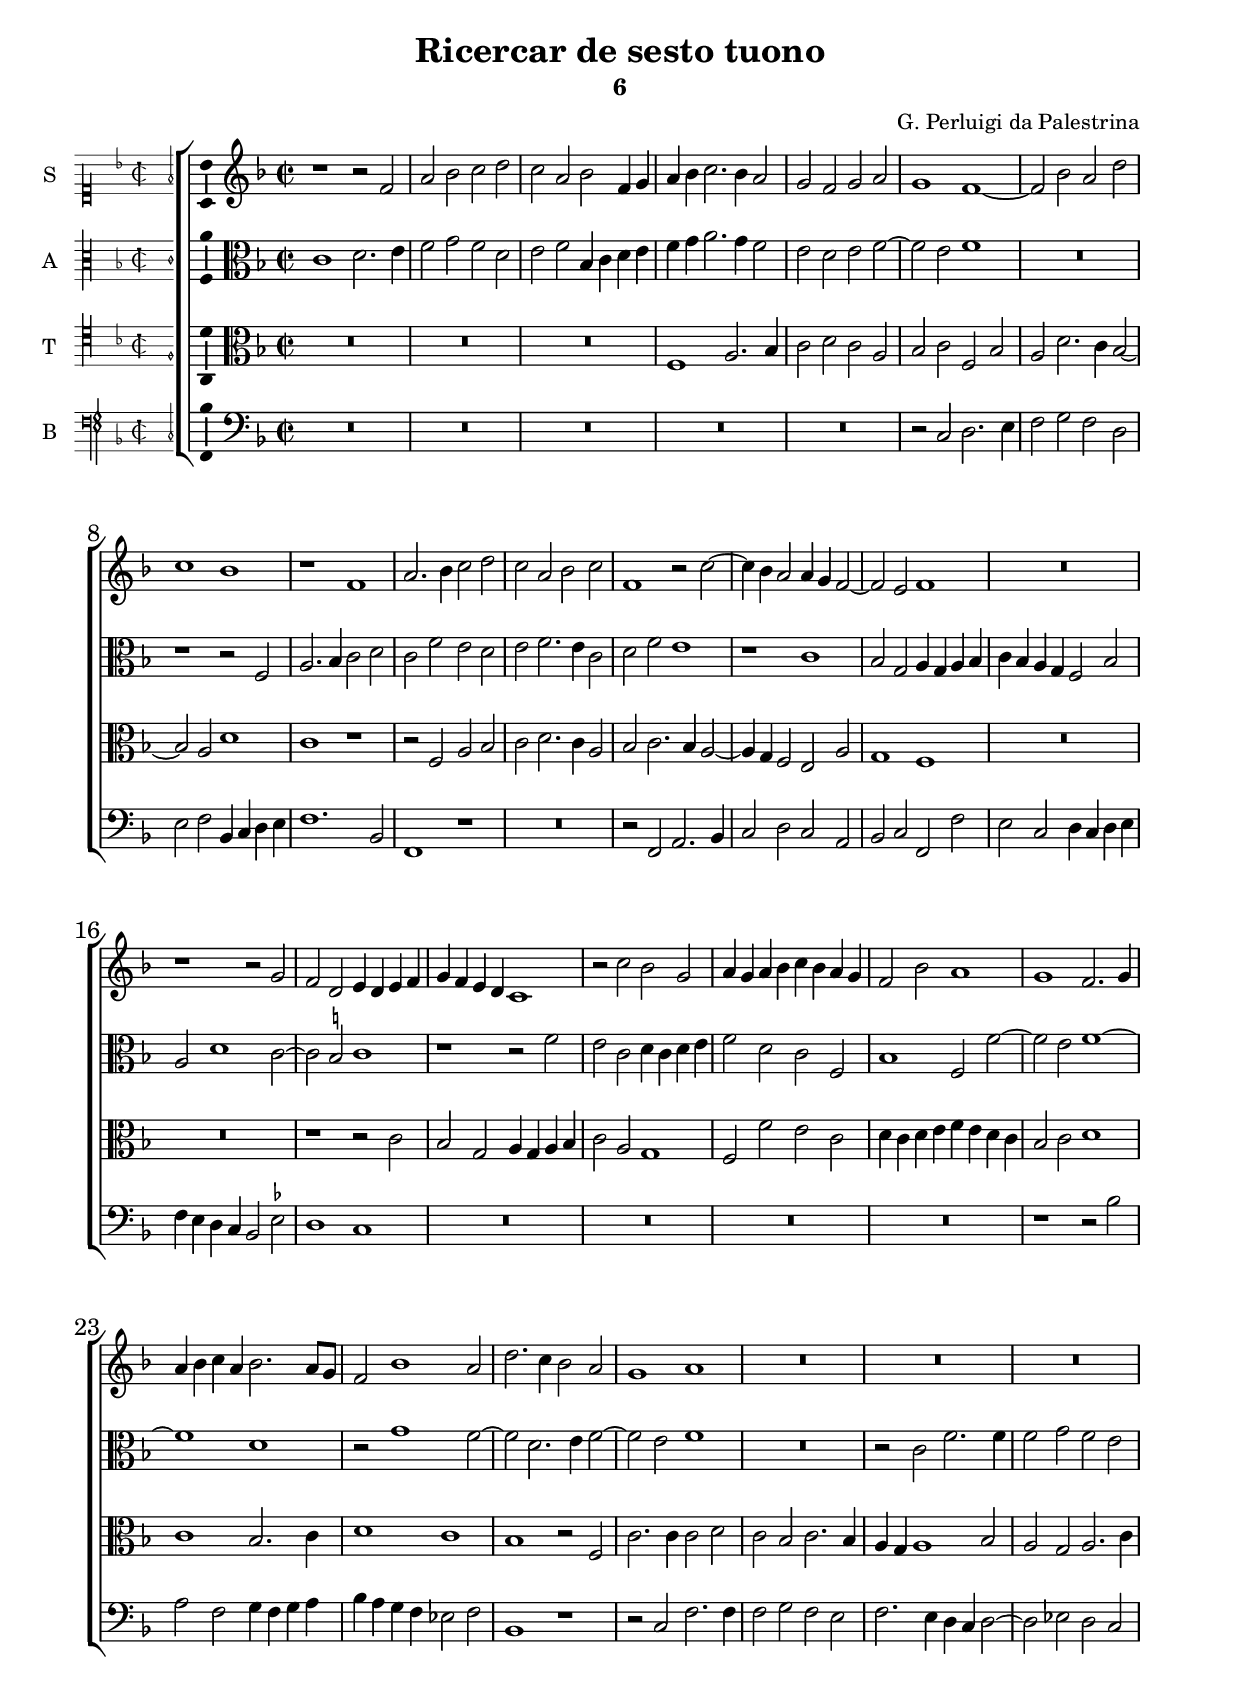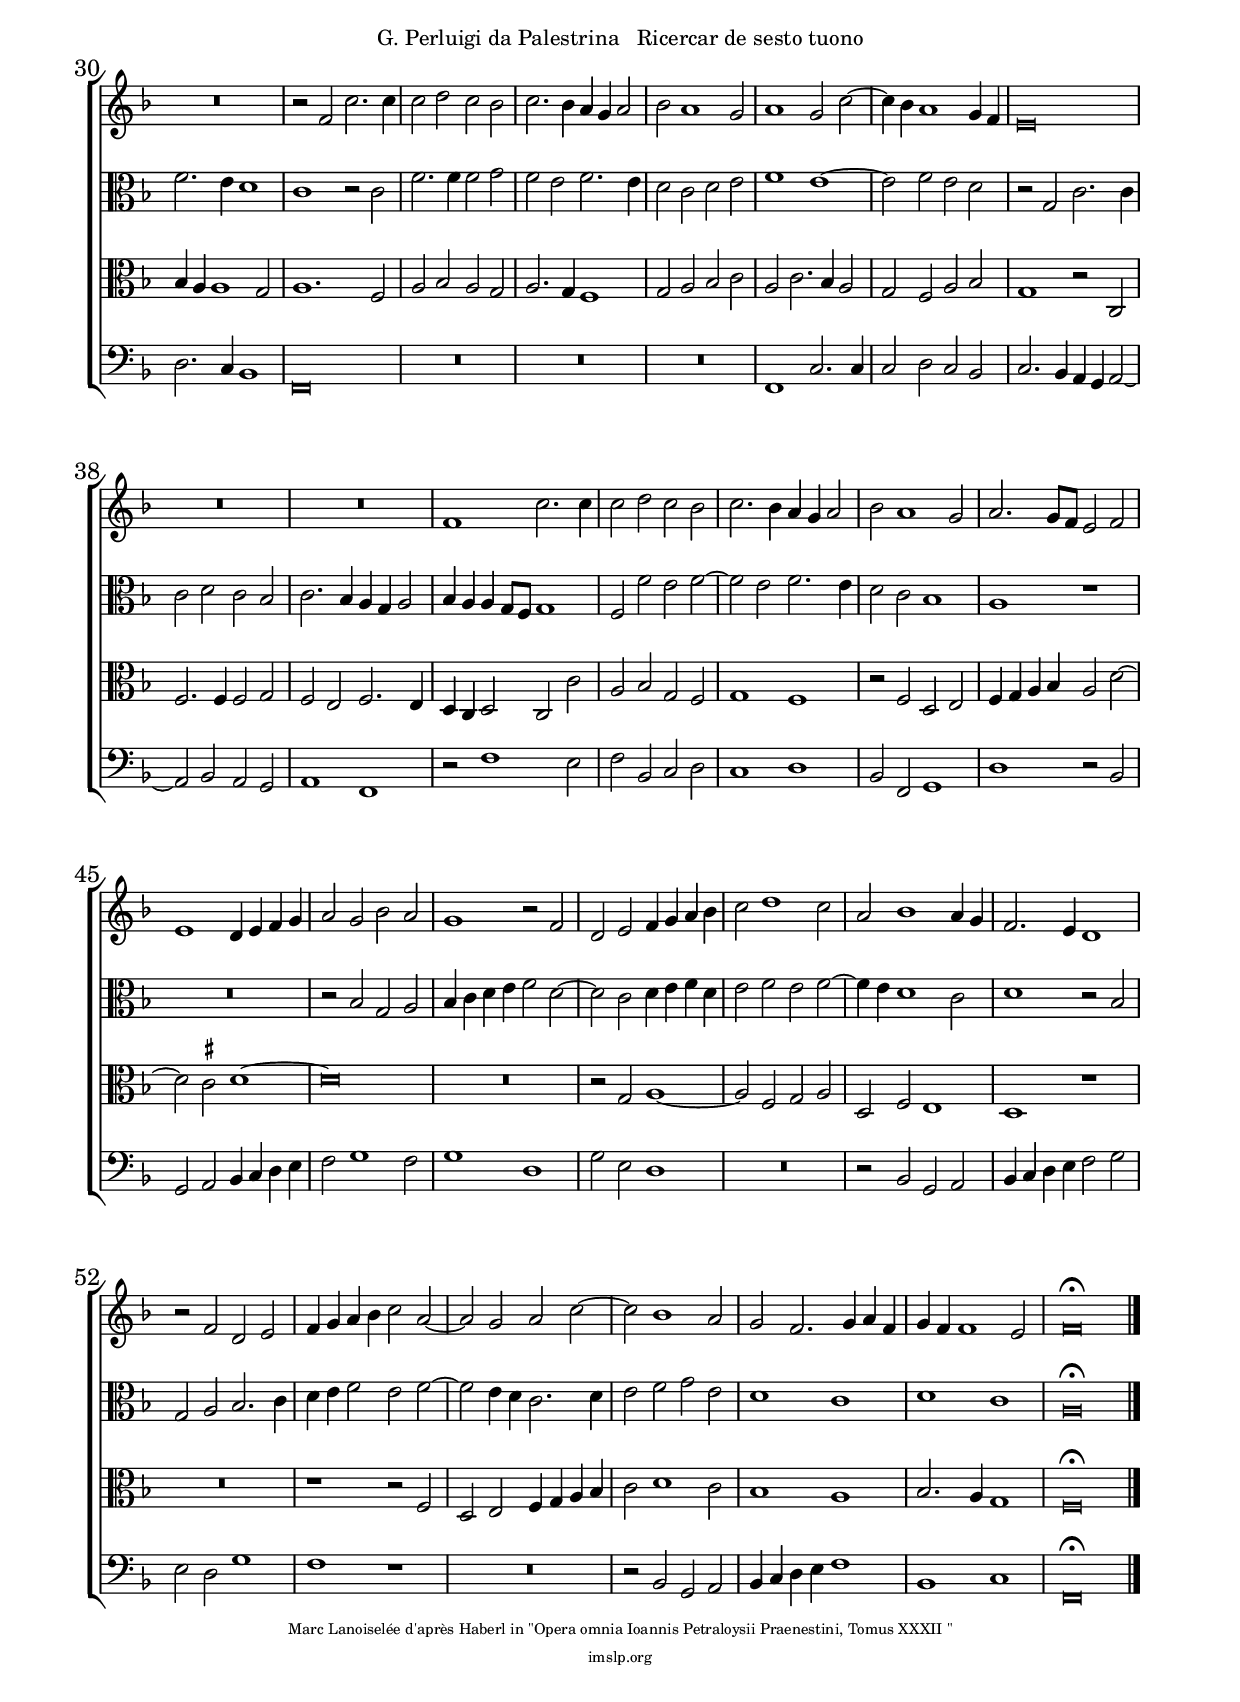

\paper {
  
  %indent = 20\mm  
  line-width = 176\mm		%160
  ragged-bottom = ##t
    oddHeaderMarkup = \markup \fill-line {
  % interpret markup if its not first page of the current book(part)
  \on-the-fly #not-first-page \line { "'"  \fromproperty #'header:title
"'" }
  }
  evenHeaderMarkup = \markup \fill-line {
  % interpret markup if its not first page of the current book(part)
  \on-the-fly #not-first-page \line {  \fromproperty #'header:composer " " \fromproperty #'header:title
 }
  }
  system-system-spacing = #'((basic-distance . 15) (padding . 1))
  bottom-margin = 15\mm
  
}

\layout {
  
   \context {
   \Score
   \override SpacingSpanner.common-shortest-duration =
    #(ly:make-moment 1/2)
  }
   %}
  \context {
  \Voice
  \consists "Ambitus_engraver"
  \override StaffSymbol.thickness = #1.75
  }
}


\version "2.19.40"

#(set-global-staff-size 18.5)

\header {
  
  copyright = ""
  
  title = "Ricercar de sesto tuono"
  
  subtitle = "6"
  
  composer = "G. Perluigi da Palestrina"
  
  arranger = ""
  
  instrument = ""
  
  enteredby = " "
  
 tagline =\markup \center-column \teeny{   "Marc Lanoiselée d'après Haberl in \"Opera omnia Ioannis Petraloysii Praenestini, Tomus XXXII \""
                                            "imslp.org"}
  % metre = "metre"
  
  % opus = "opus"
  
  %piece = "Tragédie David et Jonathas 1688"
  
  % poet = "poet"
  
  %copyright = \markup { \fontsize #-3 "non-commercial copy Welcome. Arrangement Marc  Lanoiselée d'après fond Philidor BNF"}
  
  
  
  
  
}



%///////////////Outils pour Parties///////////////// 

%\partial 4*2 \repeat volta 2{  

%\alternative{{\partial 4*1 fin1 }  { fin2  \bar "|." }} 

%\set Staff.clefTransposition = #7

%^\markup{\center-column { (tr) }}

%\set Score.repeatCommands = #'((volta "1") ) 

%\set Score.repeatCommands = #'((volta #f))

%/////////////////////////////////////////////////////
ficta = { \once \set suggestAccidentals = ##t }
hem = ^\markup{  \pad-around #0.4 \rotate # -90  "[ "}  %hémiole sur une note

delb =\override Staff.BarLine.transparent = ##t %bar transparent
adelb = \revert Staff.BarLine.transparent      %fin bar transparent

Cbarre={  \numericTimeSignature  %C barré aves 4/2
  \time 2/1
  \once \override Staff.TimeSignature.stencil = #ly:text-interface::print 
  \once \override Staff.TimeSignature.text = \markup \musicglyph 
#"timesig.C22" 
  \time 4/2 }

%************PartieUn**********************************
IncipitPartieUn ={ 
  
  \time 2/2
  \clef "petrucci-c1"
  \key f \major
  f'2}

PartieUn = {
  \override NoteHead.style = #'baroque
  \override Score.BarNumber.font-size = #1
 \clef "treble"
 \key f \major
 \time 4/2
 \Cbarre
  r1 r2  f'2  |  % 1
 a'2 bes'2 c''2 d''2  |  % 2
 c''2 a'2 bes'2 f'4 g'4  |  % 3
 a'4 bes'4 c''2. bes'4 a'2  |  % 4
 g'2 f'2 g'2 a'2  |  % 5
 g'1 f'1 ~ |  % 6
 f'2 bes'2 a'2 d''2  |  % 7
 %\break
 c''1 bes'1  |  % 8
 r1  f'1  |  % 9
 a'2. bes'4 c''2 d''2  |  % 10
 c''2 a'2 bes'2 c''2  |  % 11
 f'1 r2  c''2 ~ |  % 12
 c''4 bes'4 a'2 a'4 g'4 f'2 ~ |  % 13
 f'2 e'2 f'1  |  % 14
 %\break
 R\breve   |  % 15
 r1 r2  g'2  |  % 16
 f'2 d'2 e'4 d'4 e'4 f'4  |  % 17
 g'4 f'4 e'4 d'4 c'1  |  % 18
 r2  c''2 bes'2 g'2  |  % 19
 a'4 g'4 a'4 bes'4 c''4 bes'4 a'4 g'4  |  % 20
 f'2 bes'2 a'1  |  % 21
 %\break
 g'1 f'2. g'4  |  % 22
 a'4 bes'4 c''4 a'4 bes'2. a'8 g'8  |  % 23
 f'2 bes'1 a'2  |  % 24
 d''2. c''4 bes'2 a'2  |  % 25
 g'1 a'1  |  % 26
 R\breve   |  % 27
 R\breve   |  % 28
 %\break
 R\breve*2   |  % 29
 
 r2  f'2 c''2. c''4  |  % 31
 c''2 d''2 c''2 bes'2  |  % 32
 c''2. bes'4 a'4 g'4 a'2  |  % 33
 bes'2 a'1 g'2  |  % 34
 a'1 g'2 c''2 ~ |  % 35
 %\break
 c''4 bes'4 a'1 g'4 f'4  |  % 36
 e'\breve  |  % 37
 R\breve*2   |  % 38
 
 f'1 c''2. c''4  |  % 40
 c''2 d''2 c''2 bes'2  |  % 41
 c''2. bes'4 a'4 g'4 a'2  |  % 42
 %\break
 bes'2 a'1 g'2  |  % 43
 a'2. g'8 f'8 e'2 f'2  |  % 44
 e'1 d'4 e'4 f'4 g'4  |  % 45
 a'2 g'2 bes'2 a'2  |  % 46
 g'1 r2 f'2  |  % 47
 d'2 e'2 f'4 g'4 a'4 bes'4  |  % 48
 c''2 d''1 c''2  |  % 49
 a'2 bes'1 a'4 g'4  |  % 50
 %\break
 f'2. e'4 d'1  |  % 51
 r2  f'2 d'2 e'2  |  % 52
 f'4 g'4 a'4 bes'4 c''2 a'2 ~ |  % 53
 a'2 g'2 a'2 c''2 ~ |  % 54
 c''2 bes'1 a'2  |  % 55
 g'2 f'2. g'4 a'4 f'4  |  % 56
 g'4 f'4 f'1 e'2  |  % 57
 f'\breve^\fermata
 \bar "|."

 


  }
  
%************PartieDeux**********************************
IncipitPartieDeux ={ 
  
  \time 2/2
  \clef "petrucci-c3"
  \key f \major
  c'1}


PartieDeux = {
  \override NoteHead.style = #'baroque
 \clef "alto" %"treble_8"
 \key f \major
 \time 4/2
 \Cbarre
  \time 4/2
 c'1 d'2. e'4  |  % 1
 f'2 g'2 f'2 d'2  |  % 2
 e'2 f'2 bes4 c'4 d'4 e'4  |  % 3
 f'4 g'4 a'2. g'4 f'2  |  % 4
 e'2 d'2 e'2 f'2 ~ |  % 5
 f'2 e'2 f'1  |  % 6
 R\breve   |  % 7
 r1 r2  f2  |  % 8
 a2. bes4 c'2 d'2  |  % 9
 c'2 f'2 e'2 d'2  |  % 10
 e'2 f'2. e'4 c'2  |  % 11
 d'2 f'2 e'1  |  % 12
 r1  c'1  |  % 13
 bes2 g2 a4 g4 a4 bes4  |  % 14
 c'4 bes4 a4 g4 f2 bes2  |  % 15
 a2 d'1 c'2 ~ |  % 16
 c'2 \ficta b2 c'1  |  % 17
 r1 r2  f'2  |  % 18
 e'2 c'2 d'4 c'4 d'4 e'4  |  % 19
 f'2 d'2 c'2 f2  |  % 20
 bes1 f2 f'2 ~ |  % 21
 f'2 e'2 f'1 ~ |  % 22
 f'1 d'1  |  % 23
 r2  g'1 f'2 ~ |  % 24
 f'2 d'2. e'4 f'2 ~ |  % 25
 f'2 e'2 f'1  |  % 26
 R\breve   |  % 27
 r2  c'2 f'2. f'4  |  % 28
 f'2 g'2 f'2 e'2  |  % 29
 f'2. e'4 d'1  |  % 30
 c'1 r2  c'2  |  % 31
 f'2. f'4 f'2 g'2  |  % 32
 f'2 e'2 f'2. e'4  |  % 33
 d'2 c'2 d'2 e'2  |  % 34
 f'1 e'1 ~ |  % 35
 e'2 f'2 e'2 d'2  |  % 36
 r2  g2 c'2. c'4  |  % 37
 c'2 d'2 c'2 bes2  |  % 38
 c'2. bes4 a4 g4 a2  |  % 39
 bes4 a4 a4 g8 f8 g1  |  % 40
 f2 f'2 e'2 f'2 ~ |  % 41
 f'2 e'2 f'2. e'4  |  % 42
 d'2 c'2 bes1  |  % 43
 a1 r1   |  % 44
 R\breve   |  % 45
 r2  bes2 g2 a2  |  % 46
 bes4 c'4 d'4 e'4 f'2 d'2 ~ |  % 47
 d'2 c'2 d'4 e'4 f'4 d'4  |  % 48
 e'2 f'2 e'2 f'2 ~ |  % 49
 f'4 e'4 d'1 c'2  |  % 50
 d'1 r2  bes2  |  % 51
 g2 a2 bes2. c'4  |  % 52
 d'4 e'4 f'2 e'2 f'2 ~ |  % 53
 f'2 e'4 d'4 c'2. d'4  |  % 54
 e'2 f'2 g'2 e'2  |  % 55
 d'1 c'1  |  % 56
 d'1 c'1  |  % 57
 a\breve^\fermata
 \bar "|."


}


%****************Partietrois********************************
IncipitPartieTrois ={  
  \time 2/2
  \clef "petrucci-c4"
  \key f \major
  f1}



PartieTrois = {
  \override NoteHead.style = #'baroque
 \clef "alto" %"treble_8"  
 \key f \major
 \time 4/2
 \Cbarre
  R\breve*3   |  % 1
 
 f1 a2. bes4  |  % 4
 c'2 d'2 c'2 a2  |  % 5
 bes2 c'2 f2 bes2  |  % 6
 a2 d'2. c'4 bes2 ~ |  % 7
 bes2 a2 d'1  |  % 8
 c'1 r1   |  % 9
 r2  f2 a2 bes2  |  % 10
 c'2 d'2. c'4 a2  |  % 11
 bes2 c'2. bes4 a2 ~ |  % 12
 a4 g4 f2 e2 a2  |  % 13
 g1 f1  |  % 14
 R\breve*2   |  % 15
 
 r1 r2  c'2  |  % 17
 bes2 g2 a4 g4 a4 bes4  |  % 18
 c'2 a2 g1  |  % 19
 f2 f'2 e'2 c'2  |  % 20
 d'4 c'4 d'4 e'4 f'4 e'4 d'4 c'4  |  % 21
 bes2 c'2 d'1  |  % 22
 c'1 bes2. c'4  |  % 23
 d'1 c'1  |  % 24
 bes1 r2  f2  |  % 25
 c'2. c'4 c'2 d'2  |  % 26
 c'2 bes2 c'2. bes4  |  % 27
 a4 g4 a1 bes2  |  % 28
 a2 g2 a2. c'4  |  % 29
 bes4 a4 a1 g2  |  % 30
 a1.   f2  |  % 31
 a2 bes2 a2 g2  |  % 32
 a2. g4 f1  |  % 33
 g2 a2 bes2 c'2  |  % 34
 a2 c'2.  bes4 a2  |  % 35
 g2 f2 a2 bes2  |  % 36
 g1 r2  c2  |  % 37
 f2. f4 f2 g2  |  % 38
 f2 e2 f2. e4  |  % 39
 d4 c4 d2 c2 c'2  |  % 40
 a2 bes2 g2 f2  |  % 41
 g1 f1  |  % 42
 r2  f2 d2 e2  |  % 43
 f4 g4 a4 bes4 a2 d'2 ~ |  % 44
 d'2 \ficta cis'2 d'1 ~ |  % 45
 d'\breve  |  % 46
 R\breve   |  % 47
 r2  g2 a1 ~ |  % 48
 a2 f2 g2 a2  |  % 49
 d2 f2 e1  |  % 50
 d1 r1   |  % 51
 R\breve   |  % 52
 r1 r2  f2  |  % 53
 d2 e2 f4 g4 a4 bes4  |  % 54
 c'2 d'1 c'2  |  % 55
 bes1 a1  |  % 56
 bes2. a4 g1  |  % 57
 f\breve^\fermata
 \bar "|."
  

}


%****************PartieQuatre********************************
IncipitPartieQuatre ={  
   \time 2/2
  \clef "petrucci-f"
  \key f \major
  c2}


PartieQuatre = {
  \override NoteHead.style = #'baroque
 \clef "bass"
 \key f \major
 \time 4/2
 \Cbarre
 R\breve*5   |  % 1
 
 r2  c2 d2. e4  |  % 6
 f2 g2 f2 d2  |  % 7
 e2 f2 bes,4 c4 d4 e4  |  % 8
 f1. bes,2  |  % 9
 f,1 r1   |  % 10
 R\breve   |  % 11
 r2  f,2 a,2. bes,4  |  % 12
 c2 d2 c2 a,2  |  % 13
 bes,2 c2 f,2 f2  |  % 14
 e2 c2 d4 c4 d4 e4  |  % 15
 f4 e4 d4 c4 bes,2 \ficta ees2  |  % 16
 d1 c1  |  % 17
 R\breve*4   |  % 18
 
 r1 r2  bes2  |  % 22
 a2 f2 g4 f4 g4 a4  |  % 23
 bes4 a4 g4 f4 es2 f2  |  % 24
 bes,1 r1   |  % 25
 r2  c2 f2. f4  |  % 26
 f2 g2 f2 e2  |  % 27

 f2. e4 d4 c4 d2 ~ |  % 28
 d2 es2 d2 c2  |  % 29
 d2. c4 bes,1  |  % 30
 f,\breve  |  % 31
 R\breve*3   |  % 32
 
 f,1 c2. c4  |  % 35
 c2 d2 c2 bes,2  |  % 36
 c2. bes,4 a,4 g,4 a,2 ~ |  % 37
 a,2 bes,2 a,2 g,2  |  % 38
 a,1 f,1  |  % 39
 r2  f1 e2  |  % 40
 f2 bes,2 c2 d2  |  % 41
 c1 d1  |  % 42
 bes,2 f,2 g,1  |  % 43
 d1 r2 bes,2  |  % 44
 g,2 a,2 bes,4 c4 d4 e4  |  % 45
 f2 g1 f2  |  % 46
 g1 d1  |  % 47
 g2 e2 d1  |  % 48
 R\breve   |  % 49
 r2  bes,2 g,2 a,2  |  % 50
 bes,4 c4 d4 e4 f2 g2  |  % 51
 e2 d2 g1  |  % 52
 f1 r1   |  % 53
 R\breve   |  % 54
 r2  bes,2 g,2 a,2  |  % 55
 bes,4 c4 d4 e4 f1  |  % 56
 bes,1 c1  |  % 57
 f,\breve^\fermata
 \bar "|."


}

%************PartieCinq**************************
IncipitPartieCinq ={  
  \time 4/4
  \clef "petrucci-f3"
  \key c \major
  d1}

PartieCinq = {
  \override NoteHead.style = #'baroque
  
}
%******* Paroles ****************


%+++++++++++++++++++++++VoixUnI+++++++++
VoixUnI = \lyricmode {
  _
  
}

%++++++++++++++++++++ VoixDeuxI+++++++++++
VoixDeuxI =  \lyricmode { 
  _
 
}
%++++++++++++++++++ VoixTroisI +++++++++++
VoixTroisI =  \lyricmode { 
  _
}



%++++++++++++++++ Voix TroisI ++++++++++
VoixTroisI =  \lyricmode {  	 
 _
}

%++++++++++++++++ Voix TroisI ++++++++++
VoixQuatre =  \lyricmode {  	 
 _
}
%+++++++++Fin des paroles+++++

%************************************************
\score {
  
  
  \new ChoirStaff { 
  <<

  \new Voice = "PartieUn"  <<

   \set Staff.instrumentName = #"S"
   \incipit \IncipitPartieUn
   
   \PartieUn 
   
  >>
  %-----------------------------------------------------------
  \new Voice = "PartieUn"  <<

   \set Staff.instrumentName = #"A"
   \incipit \IncipitPartieDeux
   
   \PartieDeux
   
   
  >>
  
  %----------------------------------------------------------
  
  \new Voice = "PartieUn"  <<

   \set Staff.instrumentName = #"T"
   \incipit \IncipitPartieTrois
   \PartieTrois
   
  >>
  %--------------------------------------------------------------
  
  \new Voice = "PartieUn"  <<

   \set Staff.instrumentName = #"B"
   \incipit \IncipitPartieQuatre
  
  \PartieQuatre
  
  
  >>
 
  %---------------------------------------------------------------
  
   
  >>
}
  \layout {
   
  }
 \midi {
    \set Score.midiInstrument = #"oboe"
  \tempo 1 = 44
  }
}

